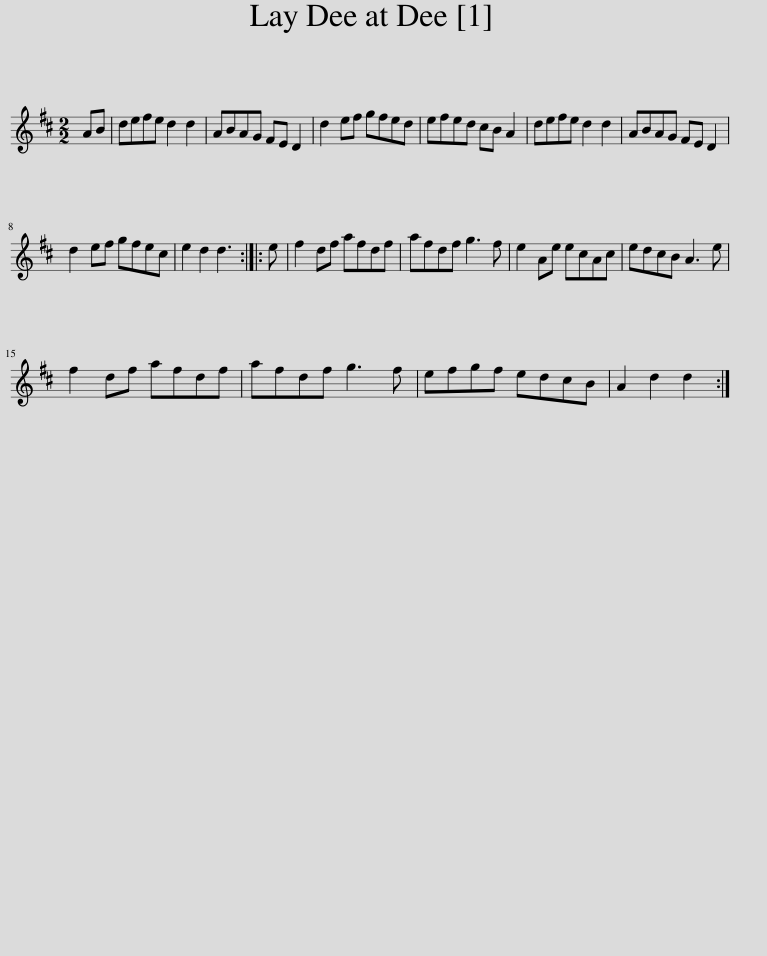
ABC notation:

X:1
L:1/8
M:2/2
I:linebreak $
K:D
V:1 treble
V:1
 AB | defe d2 d2 | ABAG FE D2 | d2 ef gfed | efed cB A2 | %5
 defe d2 d2 | ABAG FE D2 |$ d2 ef gfec | e2 d2 d3 :: e | %10
 f2 df afdf | afdf g3 f | e2 Ae ecAc | edcB A3 e |$ f2 df afdf | %15
 afdf g3 f | efgf edcB | A2 d2 d2 :| %18
